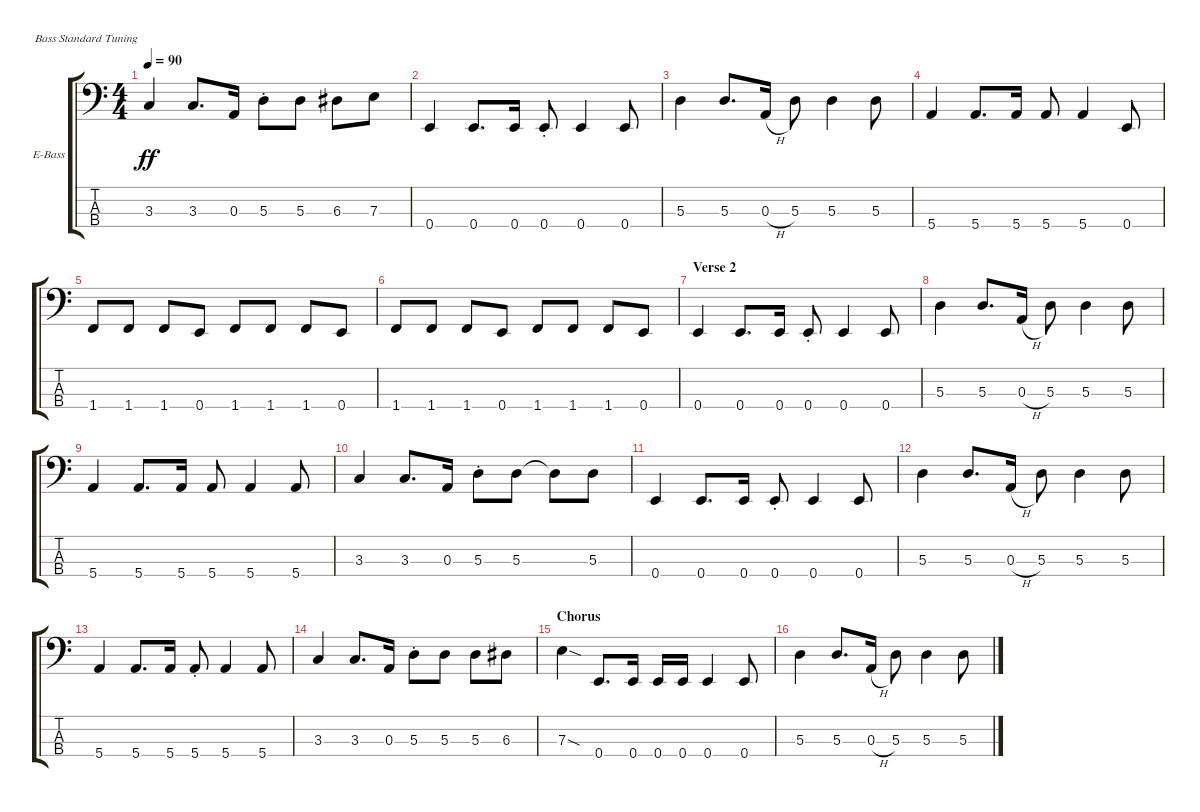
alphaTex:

\defaultSystemsLayout 4
\bracketExtendMode groupsimilarinstruments
\firstSystemTrackNameOrientation horizontal
\otherSystemsTrackNameOrientation horizontal
\track ("Bass" "E-Bass") {instrument electricbassfinger}
\staff {score tabs}
\tuning (G2 D2 A1 E1)
\ts (4 4)
\tempo 90
\clef f4
\scale
0.333333
\ks c
3.3.4{dy ff} 3.3.8{d} 0.3.16 5.3{st}.8 5.3.8 6.3.8 7.3.8 |
\scale
0.333333 0.4.4 0.4.8{d} 0.4.16 0.4{st}.8 0.4.4 0.4.8 |
\scale
0.333333 5.3.4 5.3.8{d} 0.3{h}.16 5.3.8 5.3.4 5.3.8 |
\scale
0.333333 5.4.4 5.4.8{d} 5.4.16 5.4.8 5.4.4 0.4.8 |
\scale
0.333333 1.4.8 1.4.8 1.4.8 0.4.8 1.4.8 1.4.8 1.4.8 0.4.8 |
\scale
0.333333 1.4.8 1.4.8 1.4.8 0.4.8 1.4.8 1.4.8 1.4.8 0.4.8 |
\section ("" "Verse 2")
\scale
0.333333 0.4.4 0.4.8{d} 0.4.16 0.4{st}.8 0.4.4 0.4.8 |
\scale
0.333333 5.3.4 5.3.8{d} 0.3{h}.16 5.3.8 5.3.4 5.3.8 |
\scale
0.333333 5.4.4 5.4.8{d} 5.4.16 5.4.8 5.4.4 5.4.8 |
\scale
0.333333 3.3.4 3.3.8{d} 0.3.16 5.3{st}.8 5.3.8 5.3{t}.8 5.3.8 |
\scale
0.333333 0.4.4 0.4.8{d} 0.4.16 0.4{st}.8 0.4.4 0.4.8 |
\scale
0.333333 5.3.4 5.3.8{d} 0.3{h}.16 5.3.8 5.3.4 5.3.8 |
\scale
0.333333 5.4.4 5.4.8{d} 5.4.16 5.4{st}.8 5.4.4 5.4.8 |
\scale
0.333333 3.3.4 3.3.8{d} 0.3.16 5.3{st}.8 5.3.8 5.3.8 6.3.8 |
\section ("" "Chorus")
\scale
0.333333 7.3{sod}.4 0.4.8{d} 0.4.16 0.4.16 0.4.16 0.4.4 0.4.8 |
\scale
0.333333 5.3.4 5.3.8{d} 0.3{h}.16 5.3.8 5.3.4 5.3.8
